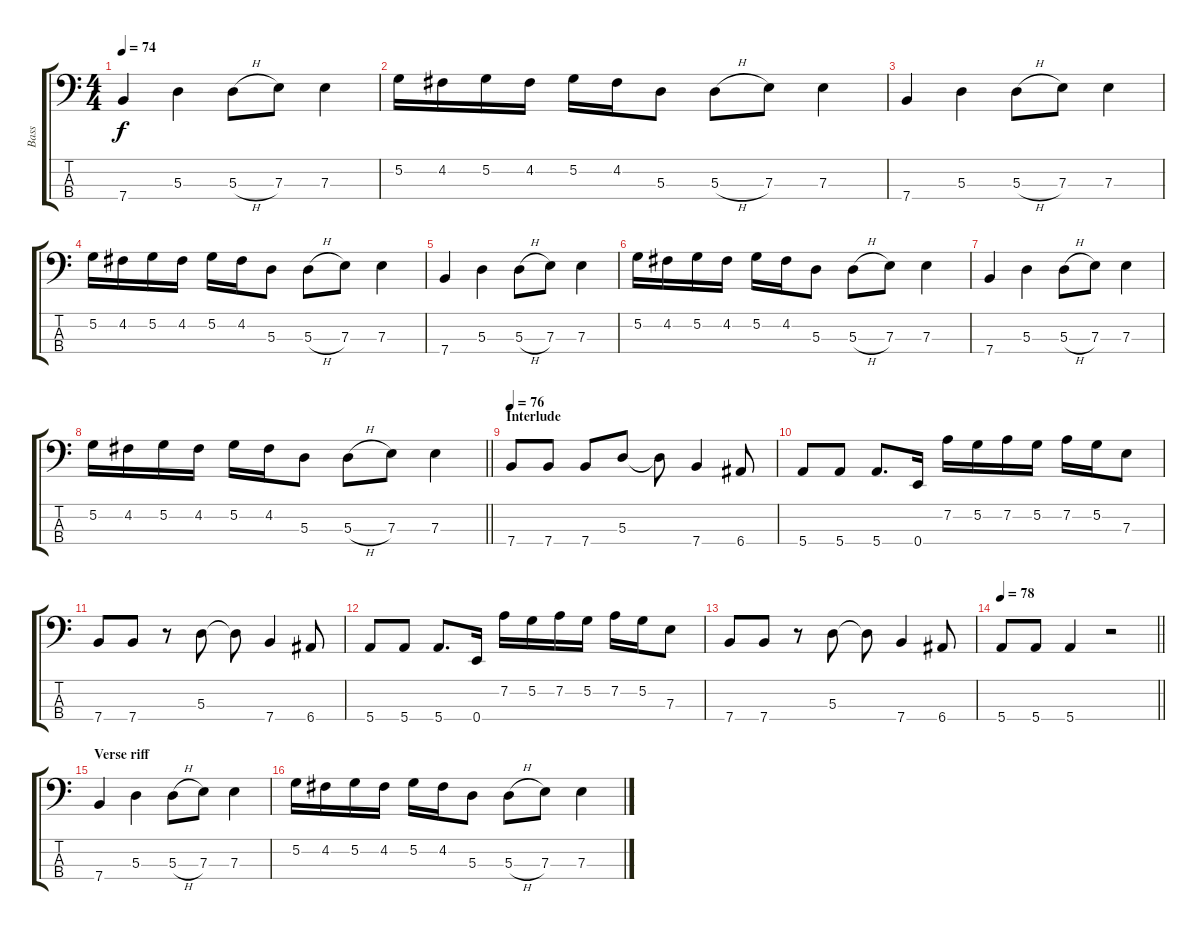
\track ("Bass" "Bass") {instrument electricbassfinger}
\staff {score tabs}
\tuning (G2 D2 A1 E1) {hide}
\ts (4 4)
\tempo 74
\clef f4
\ks c
7.4.4{dy f} 5.3.4 5.3{h}.8 7.3.8 7.3.4 |
5.2.16 4.2.16 5.2.16 4.2.16 5.2.16 4.2.16 5.3.8 5.3{h}.8 7.3.8 7.3.4 |
7.4.4 5.3.4 5.3{h}.8 7.3.8 7.3.4 |
5.2.16 4.2.16 5.2.16 4.2.16 5.2.16 4.2.16 5.3.8 5.3{h}.8 7.3.8 7.3.4 |
7.4.4 5.3.4 5.3{h}.8 7.3.8 7.3.4 |
5.2.16 4.2.16 5.2.16 4.2.16 5.2.16 4.2.16 5.3.8 5.3{h}.8 7.3.8 7.3.4 |
7.4.4 5.3.4 5.3{h}.8 7.3.8 7.3.4 |
\barLineRight lightlight
5.2.16 4.2.16 5.2.16 4.2.16 5.2.16 4.2.16 5.3.8 5.3{h}.8 7.3.8 7.3.4 |
\section ("" "Interlude")
\tempo 76
7.4.8 7.4.8 7.4.8 5.3.8 5.3{t}.8 7.4.4 6.4.8 |
5.4.8 5.4.8 5.4.8{d} 0.4.16 7.2.16 5.2.16 7.2.16 5.2.16 7.2.16 5.2.16 7.3.8 |
7.4.8 7.4.8 r.8 5.3.8 5.3{t}.8 7.4.4 6.4.8 |
5.4.8 5.4.8 5.4.8{d} 0.4.16 7.2.16 5.2.16 7.2.16 5.2.16 7.2.16 5.2.16 7.3.8 |
7.4.8 7.4.8 r.8 5.3.8 5.3{t}.8 7.4.4 6.4.8 |
\tempo 78
\barLineRight lightlight
5.4.8 5.4.8 5.4.4 r.2 |
\section ("" "Verse riff")
7.4.4 5.3.4 5.3{h}.8 7.3.8 7.3.4 |
5.2.16 4.2.16 5.2.16 4.2.16 5.2.16 4.2.16 5.3.8 5.3{h}.8 7.3.8 7.3.4
